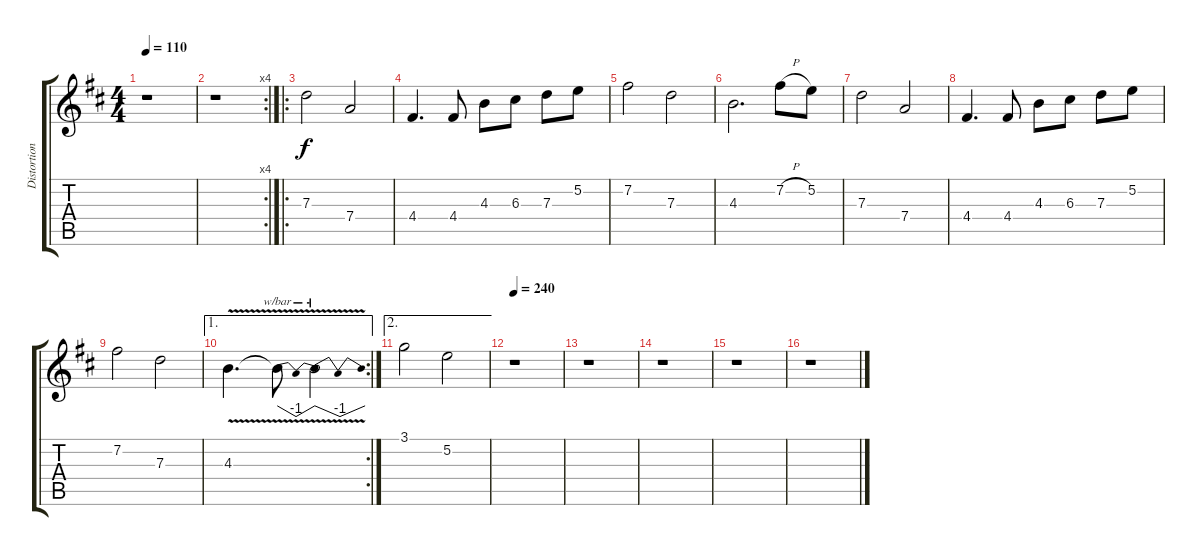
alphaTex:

\track ("Distortion Gtr" "Distortion") {instrument distortionguitar}
\staff {score tabs}
\tuning (E4 B3 G3 D3 A2 E2) {hide}
\ts (4 4)
\tempo 110
\clef g2
\ks d
r.1{dy f} |
\rc 4
r.1 |
\ro
7.3.2 7.4.2 |
4.4.4{d} 4.4.8 4.3.8 6.3.8 7.3.8 5.2.8 |
7.2.2 7.3.2 |
4.3.2{d} 7.2{h}.8 5.2.8 |
7.3.2 7.4.2 |
4.4.4{d} 4.4.8 4.3.8 6.3.8 7.3.8 5.2.8 |
7.2.2 7.3.2 |
\ae 1
\rc 2
4.3{v}.4{d} 4.3{v t}.8{tbe (dip default 0 0 30 -4 60 0)} 4.3{v t}.2{tbe (dip default 0 0 30 -4 60 0)} |
\ae 2
3.1.2 5.2.2 |
\tempo 240
r.1 |
r.1 |
r.1 |
r.1 |
r.1
